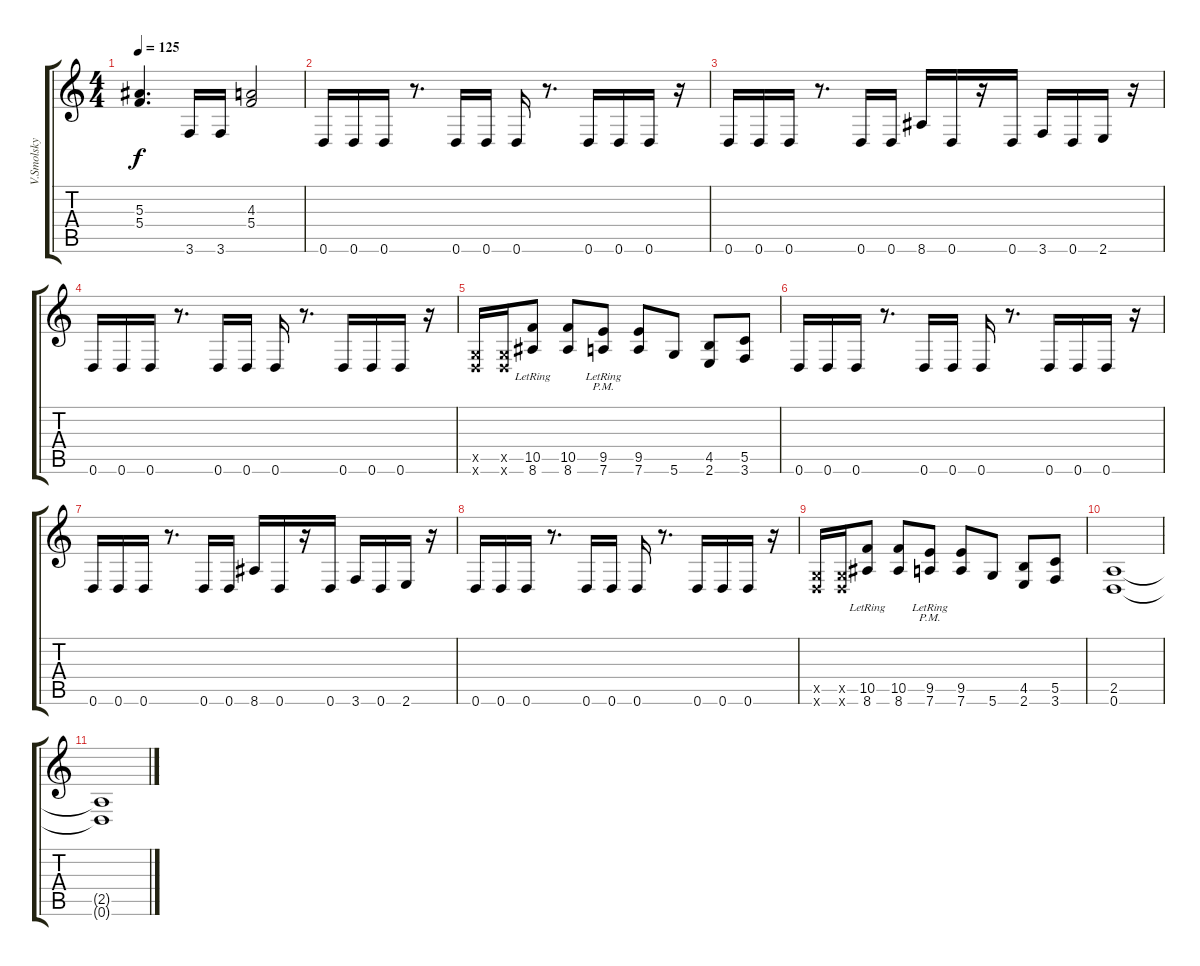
\track ("V.Smolsky" "V.Smolsky") {instrument overdrivenguitar}
\staff {score tabs}
\tuning (D4 A3 F3 C3 G2 D2) {hide}
\ts (4 4)
\tempo 125
\clef g2
\ks c
(5.3 5.4).4{d dy f} 3.6.16 3.6.16 (4.3 5.4).2 |
0.6.16 0.6.16 0.6.16 r.8{d} 0.6.16 0.6.16 0.6.16 r.8{d} 0.6.16 0.6.16 0.6.16 r.16 |
0.6.16 0.6.16 0.6.16 r.8{d} 0.6.16 0.6.16 8.6.16 0.6.16 r.16 0.6.16 3.6.16 0.6.16 2.6.16 r.16 |
0.6.16 0.6.16 0.6.16 r.8{d} 0.6.16 0.6.16 0.6.16 r.8{d} 0.6.16 0.6.16 0.6.16 r.16 |
(0.5{x} 0.6{x}).16 (0.5{x} 0.6{x}).16 (10.5{lr} 8.6{lr}).8 (10.5 8.6).8 (9.5{pm lr} 7.6{pm lr}).8 (9.5 7.6).8 5.6.8 (4.5 2.6).8 (5.5 3.6).8 |
0.6.16 0.6.16 0.6.16 r.8{d} 0.6.16 0.6.16 0.6.16 r.8{d} 0.6.16 0.6.16 0.6.16 r.16 |
0.6.16 0.6.16 0.6.16 r.8{d} 0.6.16 0.6.16 8.6.16 0.6.16 r.16 0.6.16 3.6.16 0.6.16 2.6.16 r.16 |
0.6.16 0.6.16 0.6.16 r.8{d} 0.6.16 0.6.16 0.6.16 r.8{d} 0.6.16 0.6.16 0.6.16 r.16 |
(0.5{x} 0.6{x}).16 (0.5{x} 0.6{x}).16 (10.5{lr} 8.6{lr}).8 (10.5 8.6).8 (9.5{pm lr} 7.6{pm lr}).8 (9.5 7.6).8 5.6.8 (4.5 2.6).8 (5.5 3.6).8 |
(2.5 0.6).1{volume 0} |
(2.5{t} 0.6{t}).1
